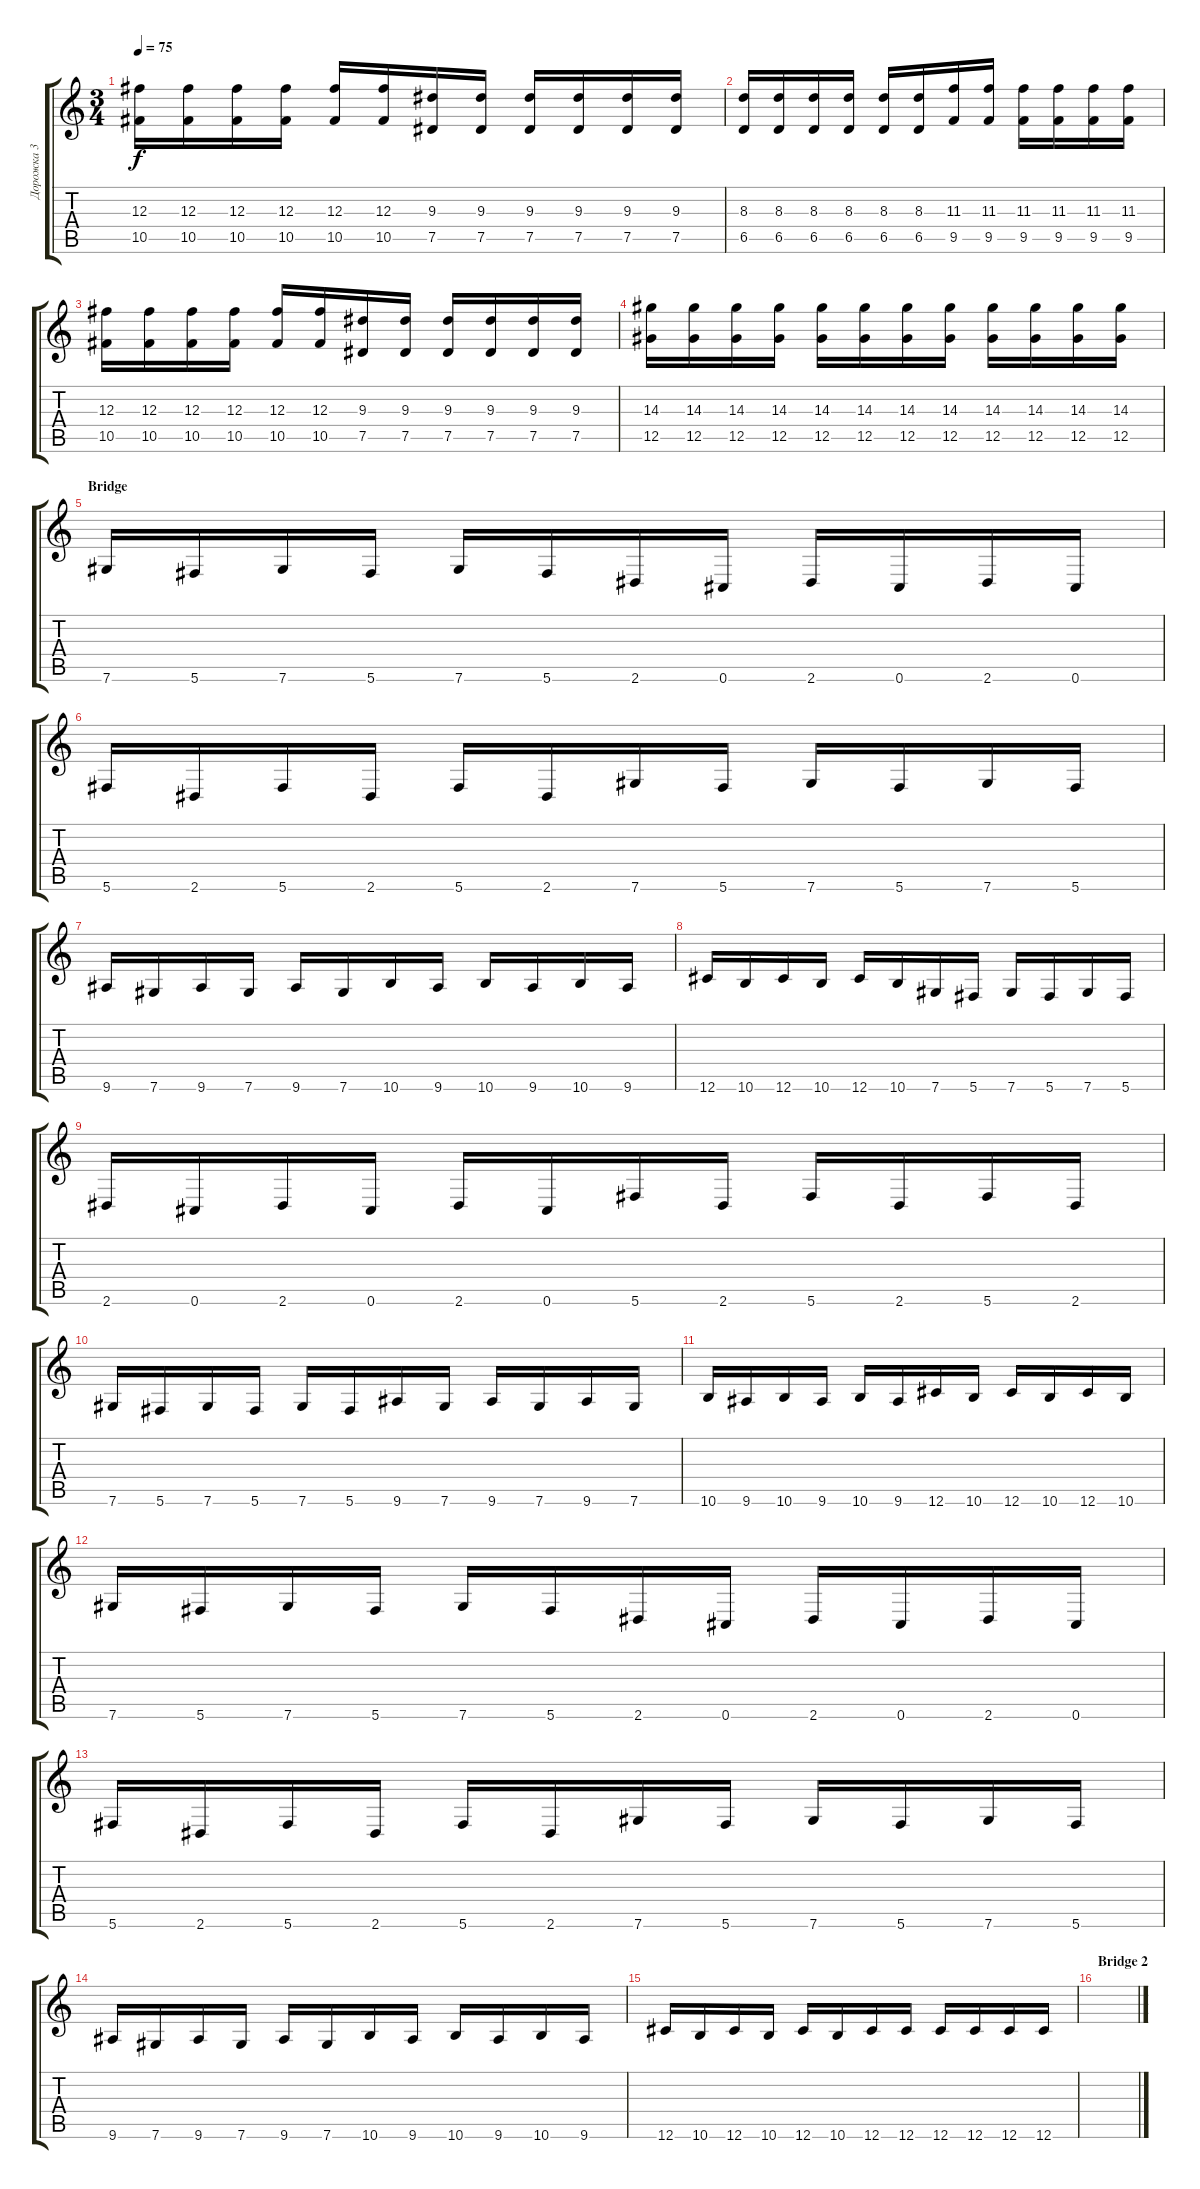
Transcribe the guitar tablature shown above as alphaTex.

\track ("Дорожка 3" "Дорожка 3") {instrument distortionguitar}
\staff {score tabs}
\tuning (Eb4 Bb3 Gb3 Db3 Ab2 Db2) {hide}
\ts (3 4)
\tempo 75
\clef g2
\ks c
(12.3 10.5).16{dy f} (12.3 10.5).16 (12.3 10.5).16 (12.3 10.5).16 (12.3 10.5).16 (12.3 10.5).16 (9.3 7.5).16 (9.3 7.5).16 (9.3 7.5).16 (9.3 7.5).16 (9.3 7.5).16 (9.3 7.5).16 |
(8.3 6.5).16 (8.3 6.5).16 (8.3 6.5).16 (8.3 6.5).16 (8.3 6.5).16 (8.3 6.5).16 (11.3 9.5).16 (11.3 9.5).16 (11.3 9.5).16 (11.3 9.5).16 (11.3 9.5).16 (11.3 9.5).16 |
(12.3 10.5).16 (12.3 10.5).16 (12.3 10.5).16 (12.3 10.5).16 (12.3 10.5).16 (12.3 10.5).16 (9.3 7.5).16 (9.3 7.5).16 (9.3 7.5).16 (9.3 7.5).16 (9.3 7.5).16 (9.3 7.5).16 |
(14.3 12.5).16 (14.3 12.5).16 (14.3 12.5).16 (14.3 12.5).16 (14.3 12.5).16 (14.3 12.5).16 (14.3 12.5).16 (14.3 12.5).16 (14.3 12.5).16 (14.3 12.5).16 (14.3 12.5).16 (14.3 12.5).16 |
\section ("" "Bridge")
7.6.16 5.6.16 7.6.16 5.6.16 7.6.16 5.6.16 2.6.16 0.6.16 2.6.16 0.6.16 2.6.16 0.6.16 |
5.6.16 2.6.16 5.6.16 2.6.16 5.6.16 2.6.16 7.6.16 5.6.16 7.6.16 5.6.16 7.6.16 5.6.16 |
9.6.16 7.6.16 9.6.16 7.6.16 9.6.16 7.6.16 10.6.16 9.6.16 10.6.16 9.6.16 10.6.16 9.6.16 |
12.6.16 10.6.16 12.6.16 10.6.16 12.6.16 10.6.16 7.6.16 5.6.16 7.6.16 5.6.16 7.6.16 5.6.16 |
2.6.16 0.6.16 2.6.16 0.6.16 2.6.16 0.6.16 5.6.16 2.6.16 5.6.16 2.6.16 5.6.16 2.6.16 |
7.6.16 5.6.16 7.6.16 5.6.16 7.6.16 5.6.16 9.6.16 7.6.16 9.6.16 7.6.16 9.6.16 7.6.16 |
10.6.16 9.6.16 10.6.16 9.6.16 10.6.16 9.6.16 12.6.16 10.6.16 12.6.16 10.6.16 12.6.16 10.6.16 |
7.6.16 5.6.16 7.6.16 5.6.16 7.6.16 5.6.16 2.6.16 0.6.16 2.6.16 0.6.16 2.6.16 0.6.16 |
5.6.16 2.6.16 5.6.16 2.6.16 5.6.16 2.6.16 7.6.16 5.6.16 7.6.16 5.6.16 7.6.16 5.6.16 |
9.6.16 7.6.16 9.6.16 7.6.16 9.6.16 7.6.16 10.6.16 9.6.16 10.6.16 9.6.16 10.6.16 9.6.16 |
12.6.16 10.6.16 12.6.16 10.6.16 12.6.16 10.6.16 12.6.16 12.6.16 12.6.16 12.6.16 12.6.16 12.6.16 |
\section ("" "Bridge 2")
